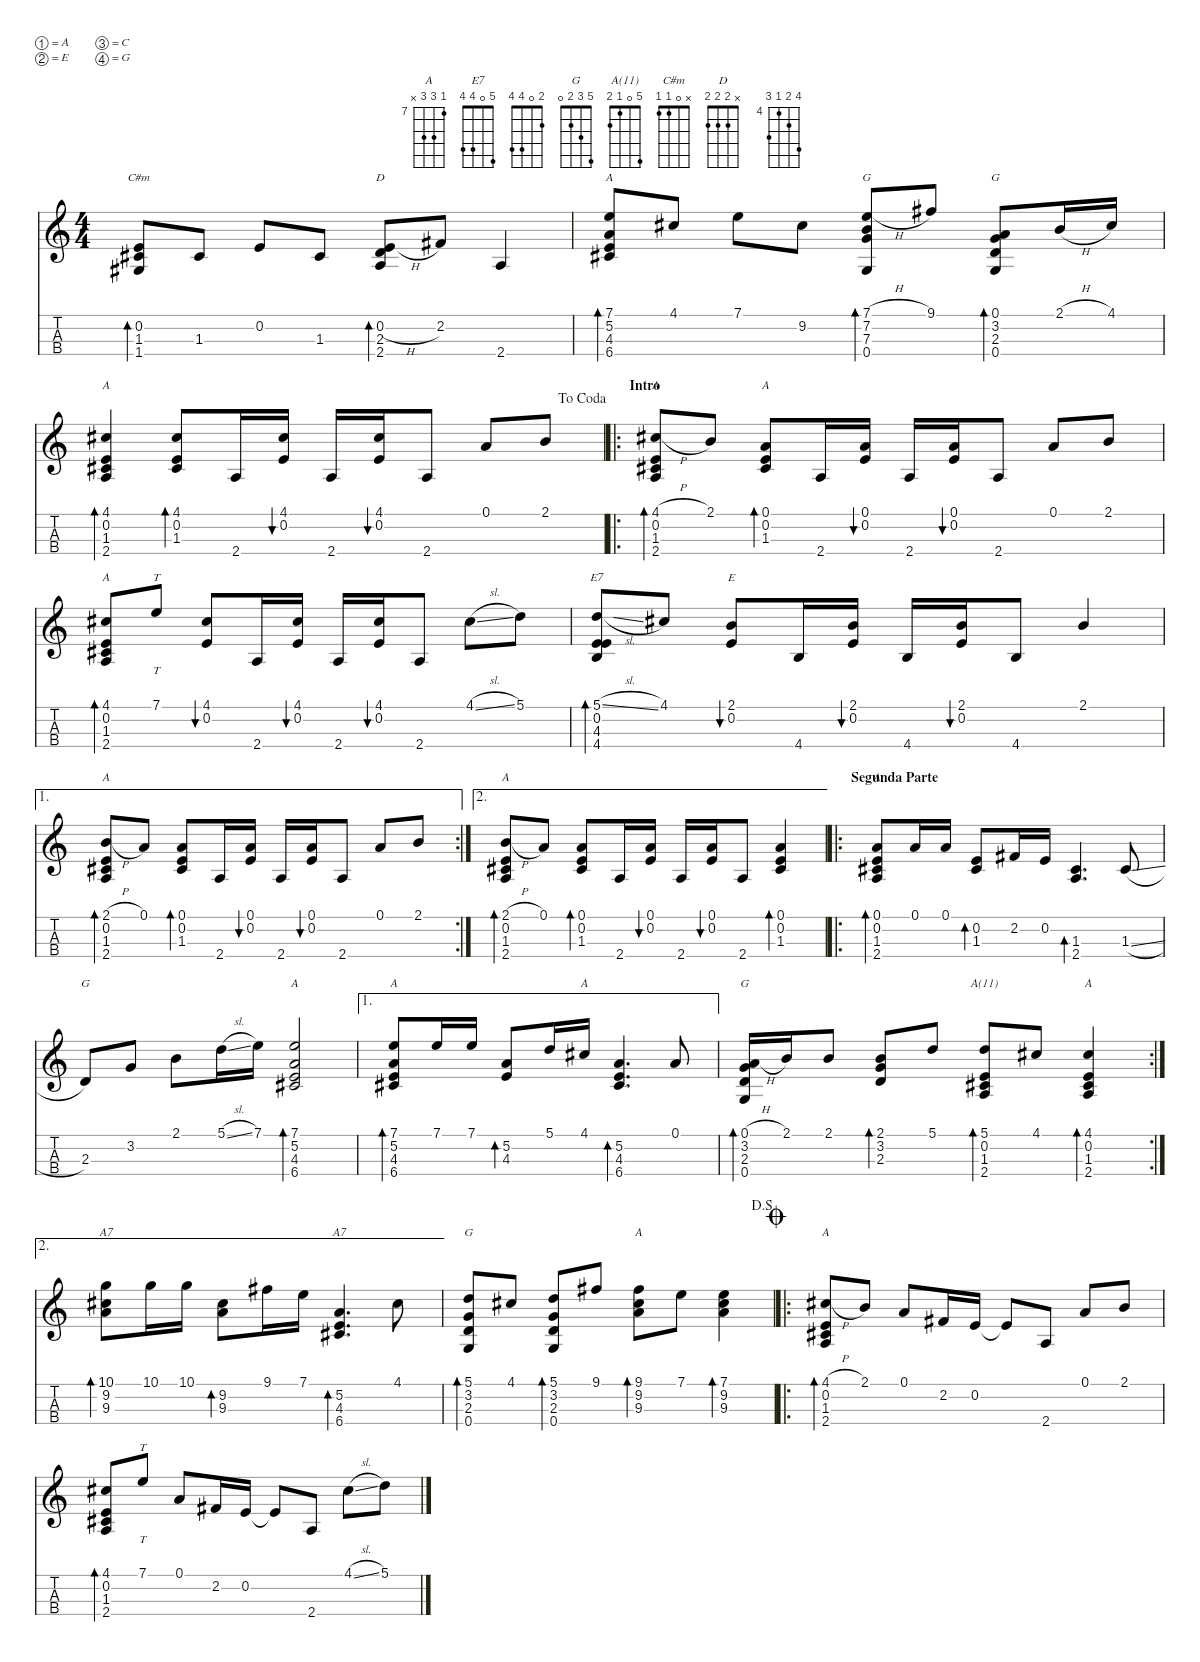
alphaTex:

\defaultSystemsLayout 4
\hideDynamics
\bracketExtendMode nobrackets
\otherSystemsTrackNameOrientation horizontal
\defaultBarNumberDisplay Hide
\track ("Ukulele" " ") {defaultSystemsLayout 4 instrument acousticguitarnylon}
\staff {score tabs}
\tuning (A4 E4 C4 G3)
\displaytranspose 0
\chord ("A" 4 0 1 2)
\chord ("A" 0 0 1 2) {showname false}
\chord ("E7" 5 0 4 4)
\chord ("E" 2 0 4 4) {showname false}
\chord ("A" 0 0 1 2)
\chord ("G" 2 3 2 x) {barre 2}
\chord ("A" 7 5 4 6) {firstfret 4}
\chord ("A" 4 5 4 6) {firstfret 4 showname false barre 4}
\chord ("G" 2 3 2 0)
\chord ("A(11)" 5 0 1 2)
\chord ("C#m" x 0 1 1)
\chord ("D" x 2 2 2)
\chord ("G" 7 7 7 6) {firstfret 7 barre (7 7)}
\chord ("G" 2 3 2 0) {showname false barre 2}
\chord ("A7" 10 9 9 x) {firstfret 9 barre 9}
\chord ("A7" 7 5 4 6) {firstfret 4 showname false}
\chord ("G" 5 3 2 0)
\chord ("A" 7 9 9 x) {firstfret 7}
\ts (4 4)
\tempo (75 hide)
\clef g2
\ks c
(1.3{acc #} 1.4{acc #} 0.2).8{bd 51 ch "C#m" dy mf beam Up} 1.3{acc #}.8{beam Up} 0.2.8{beam Up} 1.3{acc #}.8{beam Up} (0.2{h} 2.4 2.3).8{bd 51 ch "D" beam Up} 2.2{acc #}.8{beam Up} 2.4.4{beam Up} |
(7.1 4.3 5.2 6.4{acc #}).8{bd 57 ch "A" beam Up} 4.1{acc #}.8{beam Up} 7.1.8{beam Down} 9.2{acc #}.8{beam Down} (0.4 7.3 7.2 7.1{h}).8{bd 51 ch "G" beam Up} 9.1{acc #}.8{beam Up} (0.4 2.3 3.2 0.1).8{bd 51 ch "G" beam Up} 2.1{h}.16{beam Up} 4.1{acc #}.16{beam Up} |
\jump dacoda
(4.1{acc #} 2.4 1.3{acc #} 0.2).4{bd 91 ch "A" beam Up} (4.1{acc #} 0.2 1.3{acc #}).8{bd 90 beam Up} 2.4.16{beam Up} (4.1{acc #} 0.2).16{bu 70 beam Up} 2.4.16{beam Up} (4.1{acc #} 0.2).16{bu 70 beam Up} 2.4.8{beam Up} 0.1.8{beam Up} 2.1.8{beam Up} |
\ro
\section ("" "Intro")
(4.1{h acc #} 2.4 1.3{acc #} 0.2).8{bd 91 ch "A" beam Up} 2.1.8{beam Up} (0.1 0.2 1.3{acc #}).8{bd 90 ch "A" beam Up} 2.4.16{beam Up} (0.1 0.2).16{bu 70 beam Up} 2.4.16{beam Up} (0.1 0.2).16{bu 70 beam Up} 2.4.8{beam Up} 0.1.8{beam Up} 2.1.8{beam Up} |
(2.4 1.3{acc #} 0.2 4.1{acc #}).8{bd 91 ch "A" beam Up} 7.1.8{tt beam Up} (4.1{acc #} 0.2).8{bu 68 beam Up} 2.4.16{beam Up} (0.2 4.1{acc #}).16{bu 67 beam Up} 2.4.16{beam Up} (0.2 4.1{acc #}).16{bu 90 beam Up} 2.4.8{beam Up} 4.1{sl acc #}.8{beam Down} 5.1.8{dy ff beam Down} |
(4.4 0.2 4.3 5.1{sl}).8{bd 65 ch "E7" dy mf beam Up} 4.1{acc #}.8{dy fff beam Up} (2.1 0.2).8{bu 66 ch "E" dy mf beam Up} 4.4.16{beam Up} (2.1 0.2).16{bu 66 beam Up} 4.4.16{beam Up} (0.2 2.1).16{bu 66 beam Up} 4.4.8{beam Up} 2.1.4{beam Up} |
\ae 1
\rc 2
(2.1{h} 2.4 1.3{acc #} 0.2).8{bd 64 ch "A" beam Up} 0.1.8{dy f beam Up} (0.1 1.3{acc #} 0.2).8{bd 63 dy mf beam Up} 2.4.16{beam Up} (0.1 0.2).16{bu 62 beam Up} 2.4.16{beam Up} (0.1 0.2).16{bu 61 beam Up} 2.4.8{beam Up} 0.1.8{beam Up} 2.1.8{beam Up} |
\ae 2
(2.1{h} 2.4 1.3{acc #} 0.2).8{bd 64 ch "A" beam Up} 0.1.8{dy f beam Up} (0.1 1.3{acc #} 0.2).8{bd 63 dy mf beam Up} 2.4.16{beam Up} (0.1 0.2).16{bu 62 beam Up} 2.4.16{beam Up} (0.1 0.2).16{bu 61 beam Up} 2.4.8{beam Up} (0.1 1.3{acc #} 0.2).4{bd 63 beam Up} |
\ro
\section ("" "Segunda Parte")
(2.4 1.3{acc #} 0.2 0.1).8{bd 59 ch "A" beam Up} 0.1.16{beam Up} 0.1.16{beam Up} (0.2 1.3{acc #}).8{bd 60 beam Up} 2.2{acc #}.16{beam Up} 0.2.16{beam Up} (1.3{acc #} 2.4).4{d bd 58 beam Up} 1.3{sl acc #}.8{beam Up} |
2.3.8{ch "G" dy ff beam Up} 3.2.8{dy mf beam Up} 2.1.8{beam Down} 5.1{sl}.16{beam Down} 7.1.16{dy f beam Down} (7.1 4.3 5.2 6.4{acc #}).2{bd 57 ch "A" dy mf beam Up} |
\ae 1
(7.1 4.3 5.2 6.4{acc #}).8{bd 57 ch "A" beam Up} 7.1.16{beam Up} 7.1.16{beam Up} (4.3 5.2).8{bd 57 beam Up} 5.1.16{beam Up} 4.1{acc #}.16{ch "A" beam Up} (4.3 5.2 6.4{acc #}).4{d bd 57 beam Up} 0.1.8{beam Up} |
\rc 2
(0.4 2.3 3.2 0.1{h}).16{bd 57 ch "G" beam Up} 2.1.16{beam Up} 2.1.8{beam Up} (2.1 2.3 3.2).8{bd 56 beam Up} 5.1.8{beam Up} (5.1 2.4 1.3{acc #} 0.2).8{bd 55 ch "A(11)" beam Up} 4.1{acc #}.8{beam Up} (4.1{acc #} 2.4 1.3{acc #} 0.2).4{bd 54 ch "A" beam Up} |
\ae 2
(10.1 9.3 9.2{acc #}).8{bd 57 ch "A7" beam Down} 10.1.16{beam Down} 10.1.16{beam Down} (9.3 9.2{acc #}).8{bd 57 beam Down} 9.1{acc #}.16{beam Down} 7.1.16{beam Down} (4.3 5.2 6.4{acc #}).4{d bd 57 ch "A7" beam Up} 4.1{acc #}.8{beam Down} |
\jump dalsegno
(0.4 2.3 3.2 5.1).8{bd 57 ch "G" beam Up} 4.1{acc #}.8{beam Up} (5.1 2.3 3.2 0.4).8{bd 56 beam Up} 9.1{acc #}.8{beam Up} (9.1{acc #} 9.3 9.2{acc #}).8{bd 55 ch "A" beam Down} 7.1.8{beam Down} (7.1 9.3 9.2{acc #}).4{bd 54 beam Down} |
\ro
\jump coda
(4.1{h acc #} 2.4 1.3{acc #} 0.2).8{bd 91 ch "A" beam Up} 2.1.8{beam Up} 0.1.8{beam Up} 2.2{acc #}.16{beam Up} 0.2.16{beam Up} 0.2{t}.8{beam Up} 2.4.8{beam Up} 0.1.8{beam Up} 2.1.8{beam Up} |
(2.4 1.3{acc #} 0.2 4.1{acc #}).8{bd 91 beam Up} 7.1.8{tt beam Up} 0.1.8{beam Up} 2.2{acc #}.16{beam Up} 0.2.16{beam Up} 0.2{t}.8{beam Up} 2.4.8{beam Up} 4.1{sl acc #}.8{beam Down} 5.1.8{dy ff beam Down}
